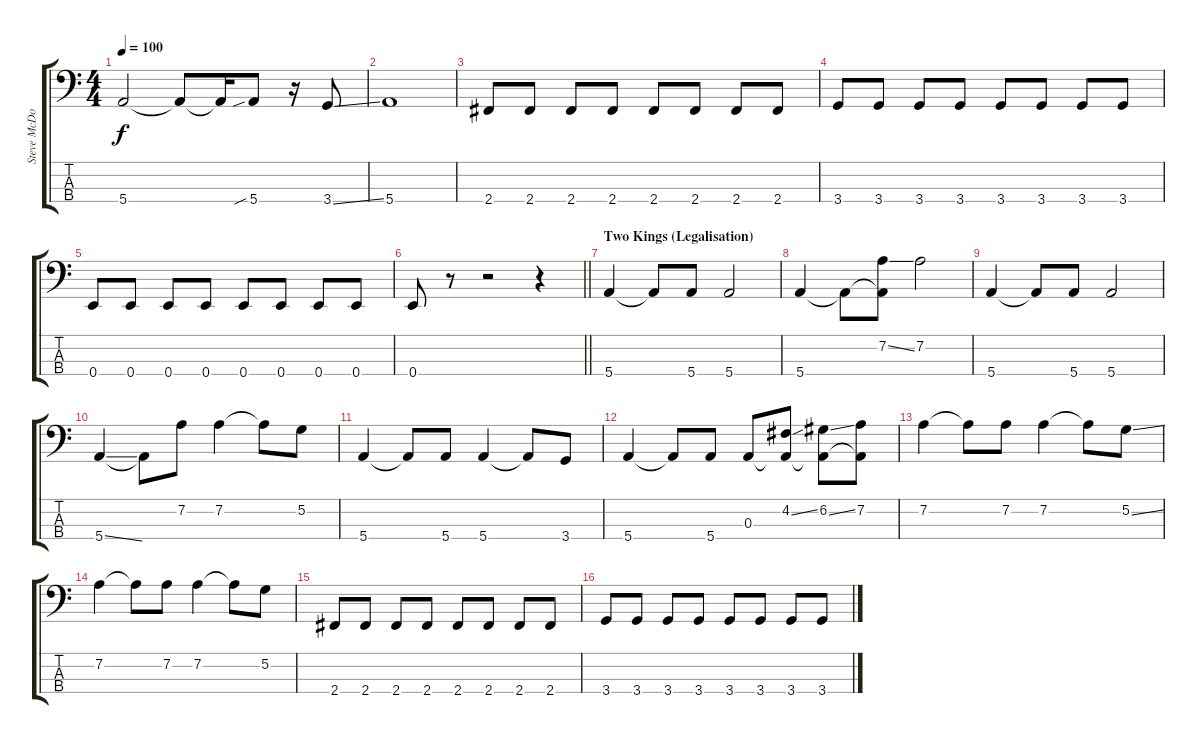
\track ("Steve McDonald (Bass)" "Steve McDo") {instrument electricbasspick}
\staff {score tabs}
\tuning (G2 D2 A1 E1) {hide}
\ts (4 4)
\tempo 100
\clef f4
\ks c
5.4.2{dy f} 5.4{t}.8 5.4{t}.16 5.4{sib}.8 r.16 3.4{ss}.8 |
5.4.1 |
2.4.8 2.4.8 2.4.8 2.4.8 2.4.8 2.4.8 2.4.8 2.4.8 |
3.4.8 3.4.8 3.4.8 3.4.8 3.4.8 3.4.8 3.4.8 3.4.8 |
0.4.8 0.4.8 0.4.8 0.4.8 0.4.8 0.4.8 0.4.8 0.4.8 |
\barLineRight lightlight
0.4.8 r.8 r.2 r.4 |
\section ("" "Two Kings (Legalisation)")
5.4.4 5.4{t}.8 5.4.8 5.4.2 |
5.4.4 5.4{t}.8 (7.2{ss} 5.4{t}).8 7.2.2 |
5.4.4 5.4{t}.8 5.4.8 5.4.2 |
5.4{ss}.4 5.4{t}.8 7.2.8 7.2.4 7.2{t}.8 5.2.8 |
5.4.4 5.4{t}.8 5.4.8 5.4.4 5.4{t}.8 3.4.8 |
5.4.4 5.4{t}.8 5.4.8 0.3.8 (4.2{ss} 0.3{t}).8 (6.2{ss} 0.3{t}).8 (7.2 0.3{t}).8 |
7.2.4 7.2{t}.8 7.2.8 7.2.4 7.2{t}.8 5.2{ss}.8 |
7.2.4 7.2{t}.8 7.2.8 7.2.4 7.2{t}.8 5.2.8 |
2.4.8 2.4.8 2.4.8 2.4.8 2.4.8 2.4.8 2.4.8 2.4.8 |
3.4.8 3.4.8 3.4.8 3.4.8 3.4.8 3.4.8 3.4.8 3.4.8
